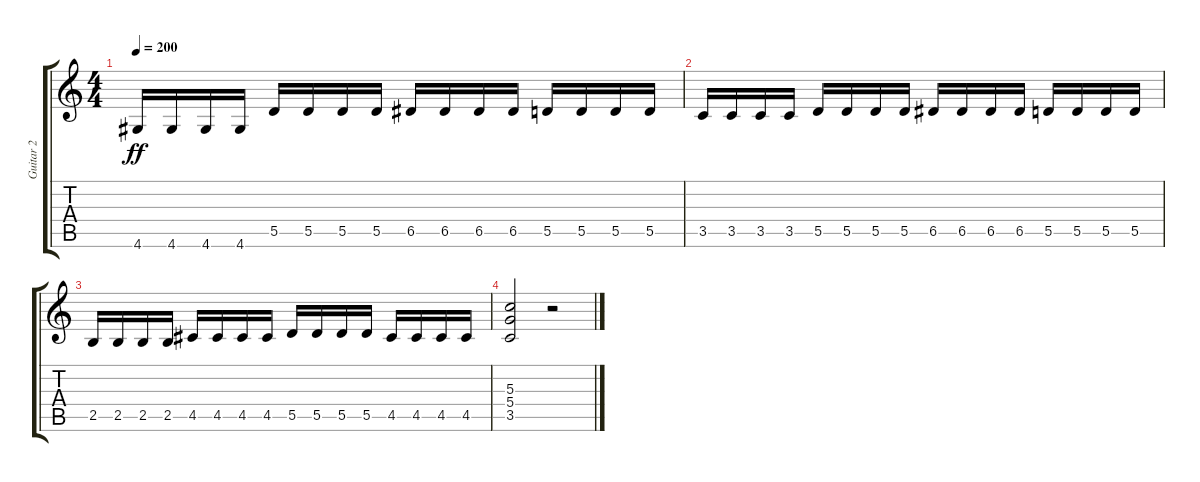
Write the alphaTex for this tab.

\track ("Guitar 2" "Guitar 2") {instrument distortionguitar}
\staff {score tabs}
\tuning (E4 B3 G3 D3 A2 E2) {hide}
\ts (4 4)
\tempo 200
\clef g2
\ks c
4.6.16{dy ff} 4.6.16 4.6.16 4.6.16 5.5.16 5.5.16 5.5.16 5.5.16 6.5.16 6.5.16 6.5.16 6.5.16 5.5.16 5.5.16 5.5.16 5.5.16 |
3.5.16 3.5.16 3.5.16 3.5.16 5.5.16 5.5.16 5.5.16 5.5.16 6.5.16 6.5.16 6.5.16 6.5.16 5.5.16 5.5.16 5.5.16 5.5.16 |
2.5.16 2.5.16 2.5.16 2.5.16 4.5.16 4.5.16 4.5.16 4.5.16 5.5.16 5.5.16 5.5.16 5.5.16 4.5.16 4.5.16 4.5.16 4.5.16 |
(5.3 5.4 3.5).2 r.2
